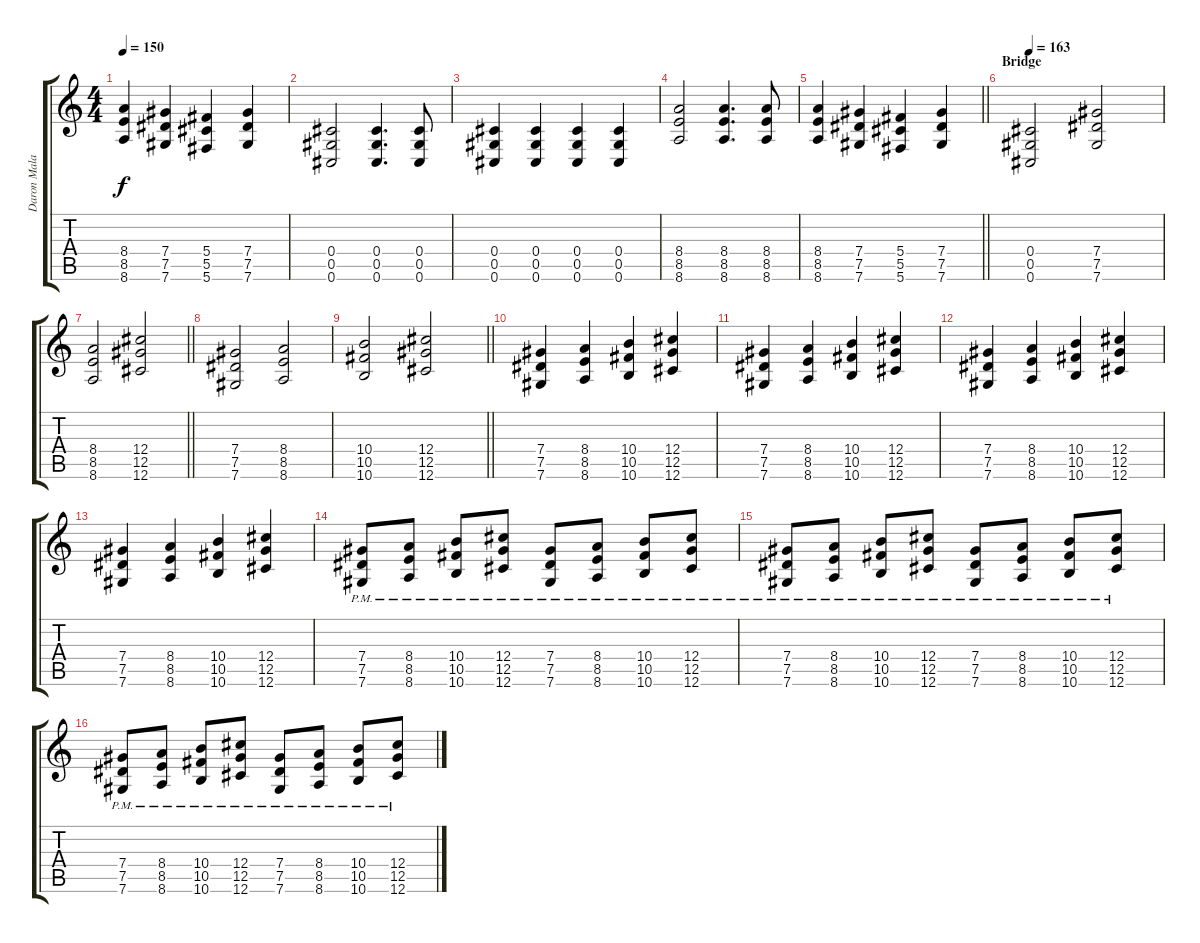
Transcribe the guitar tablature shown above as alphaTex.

\track ("Daron Malakian(Guitar 1)" "Daron Mala") {instrument electricguitarclean}
\staff {score tabs}
\tuning (Eb4 Bb3 Gb3 Db3 Ab2 Db2) {hide}
\ts (4 4)
\tempo 150
\clef g2
\ks c
(8.4 8.5 8.6).4{dy f} (7.4 7.5 7.6).4 (5.4 5.5 5.6).4 (7.4 7.5 7.6).4 |
(0.4 0.5 0.6).2 (0.4 0.5 0.6).4{d} (0.4 0.5 0.6).8 |
(0.4 0.5 0.6).4 (0.4 0.5 0.6).4 (0.4 0.5 0.6).4 (0.4 0.5 0.6).4 |
(8.4 8.5 8.6).2 (8.4 8.5 8.6).4{d} (8.4 8.5 8.6).8 |
\barLineRight lightlight
(8.4 8.5 8.6).4 (7.4 7.5 7.6).4 (5.4 5.5 5.6).4 (7.4 7.5 7.6).4 |
\section ("" "Bridge")
\tempo 163
(0.4 0.5 0.6).2{instrument electricguitarclean} (7.4 7.5 7.6).2 |
\barLineRight lightlight
(8.4 8.5 8.6).2 (12.4 12.5 12.6).2 |
(7.4 7.5 7.6).2 (8.4 8.5 8.6).2 |
\barLineRight lightlight
(10.4 10.5 10.6).2 (12.4 12.5 12.6).2 |
(7.4 7.5 7.6).4 (8.4 8.5 8.6).4 (10.4 10.5 10.6).4 (12.4 12.5 12.6).4 |
(7.4 7.5 7.6).4 (8.4 8.5 8.6).4 (10.4 10.5 10.6).4 (12.4 12.5 12.6).4 |
(7.4 7.5 7.6).4 (8.4 8.5 8.6).4 (10.4 10.5 10.6).4 (12.4 12.5 12.6).4 |
(7.4 7.5 7.6).4 (8.4 8.5 8.6).4 (10.4 10.5 10.6).4 (12.4 12.5 12.6).4 |
(7.4{pm} 7.5{pm} 7.6{pm}).8{instrument distortionguitar} (8.4{pm} 8.5{pm} 8.6{pm}).8 (10.4{pm} 10.5{pm} 10.6{pm}).8 (12.4{pm} 12.5{pm} 12.6{pm}).8 (7.4{pm} 7.5{pm} 7.6{pm}).8 (8.4{pm} 8.5{pm} 8.6{pm}).8 (10.4{pm} 10.5{pm} 10.6{pm}).8 (12.4{pm} 12.5{pm} 12.6{pm}).8 |
(7.4{pm} 7.5{pm} 7.6{pm}).8 (8.4{pm} 8.5{pm} 8.6{pm}).8 (10.4{pm} 10.5{pm} 10.6{pm}).8 (12.4{pm} 12.5{pm} 12.6{pm}).8 (7.4{pm} 7.5{pm} 7.6{pm}).8 (8.4{pm} 8.5{pm} 8.6{pm}).8 (10.4{pm} 10.5{pm} 10.6{pm}).8 (12.4{pm} 12.5{pm} 12.6{pm}).8 |
(7.4{pm} 7.5{pm} 7.6{pm}).8 (8.4{pm} 8.5{pm} 8.6{pm}).8 (10.4{pm} 10.5{pm} 10.6{pm}).8 (12.4{pm} 12.5{pm} 12.6{pm}).8 (7.4{pm} 7.5{pm} 7.6{pm}).8 (8.4{pm} 8.5{pm} 8.6{pm}).8 (10.4{pm} 10.5{pm} 10.6{pm}).8 (12.4{pm} 12.5{pm} 12.6{pm}).8
